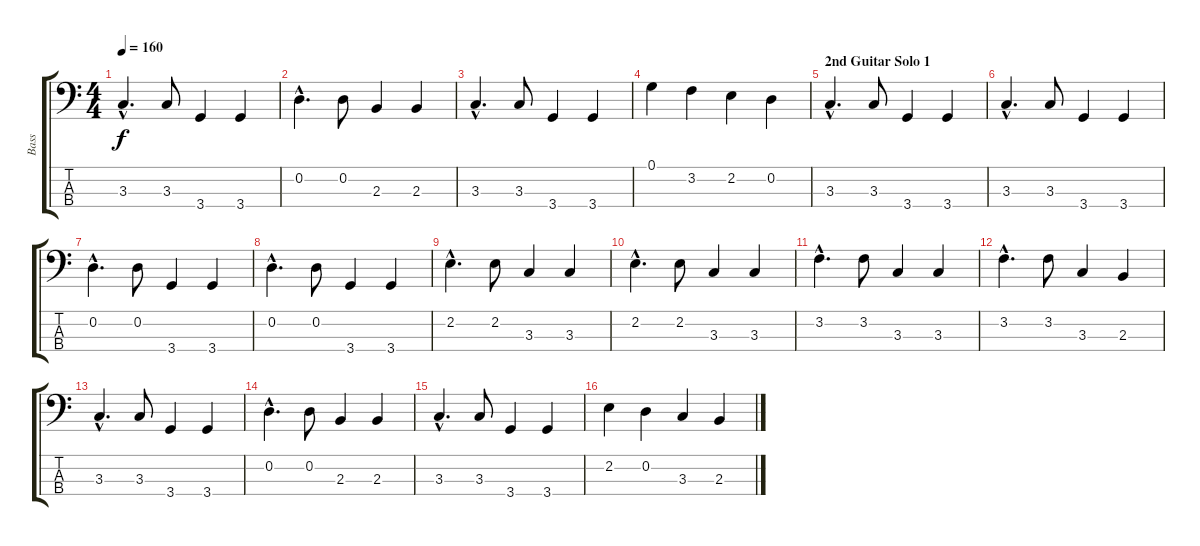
\track ("Bass" "Bass") {instrument electricbassfinger}
\staff {score tabs}
\tuning (G2 D2 A1 E1) {hide}
\ts (4 4)
\tempo 160
\clef f4
\ks c
3.3{hac}.4{d dy f} 3.3.8 3.4.4 3.4.4 |
0.2{hac}.4{d} 0.2.8 2.3.4 2.3.4 |
3.3{hac}.4{d} 3.3.8 3.4.4 3.4.4 |
0.1.4 3.2.4 2.2.4 0.2.4 |
\section ("" "2nd Guitar Solo 1")
3.3{hac}.4{d} 3.3.8 3.4.4 3.4.4 |
3.3{hac}.4{d} 3.3.8 3.4.4 3.4.4 |
0.2{hac}.4{d} 0.2.8 3.4.4 3.4.4 |
0.2{hac}.4{d} 0.2.8 3.4.4 3.4.4 |
2.2{hac}.4{d} 2.2.8 3.3.4 3.3.4 |
2.2{hac}.4{d} 2.2.8 3.3.4 3.3.4 |
3.2{hac}.4{d} 3.2.8 3.3.4 3.3.4 |
3.2{hac}.4{d} 3.2.8 3.3.4 2.3.4 |
3.3{hac}.4{d} 3.3.8 3.4.4 3.4.4 |
0.2{hac}.4{d} 0.2.8 2.3.4 2.3.4 |
3.3{hac}.4{d} 3.3.8 3.4.4 3.4.4 |
2.2.4 0.2.4 3.3.4 2.3.4
